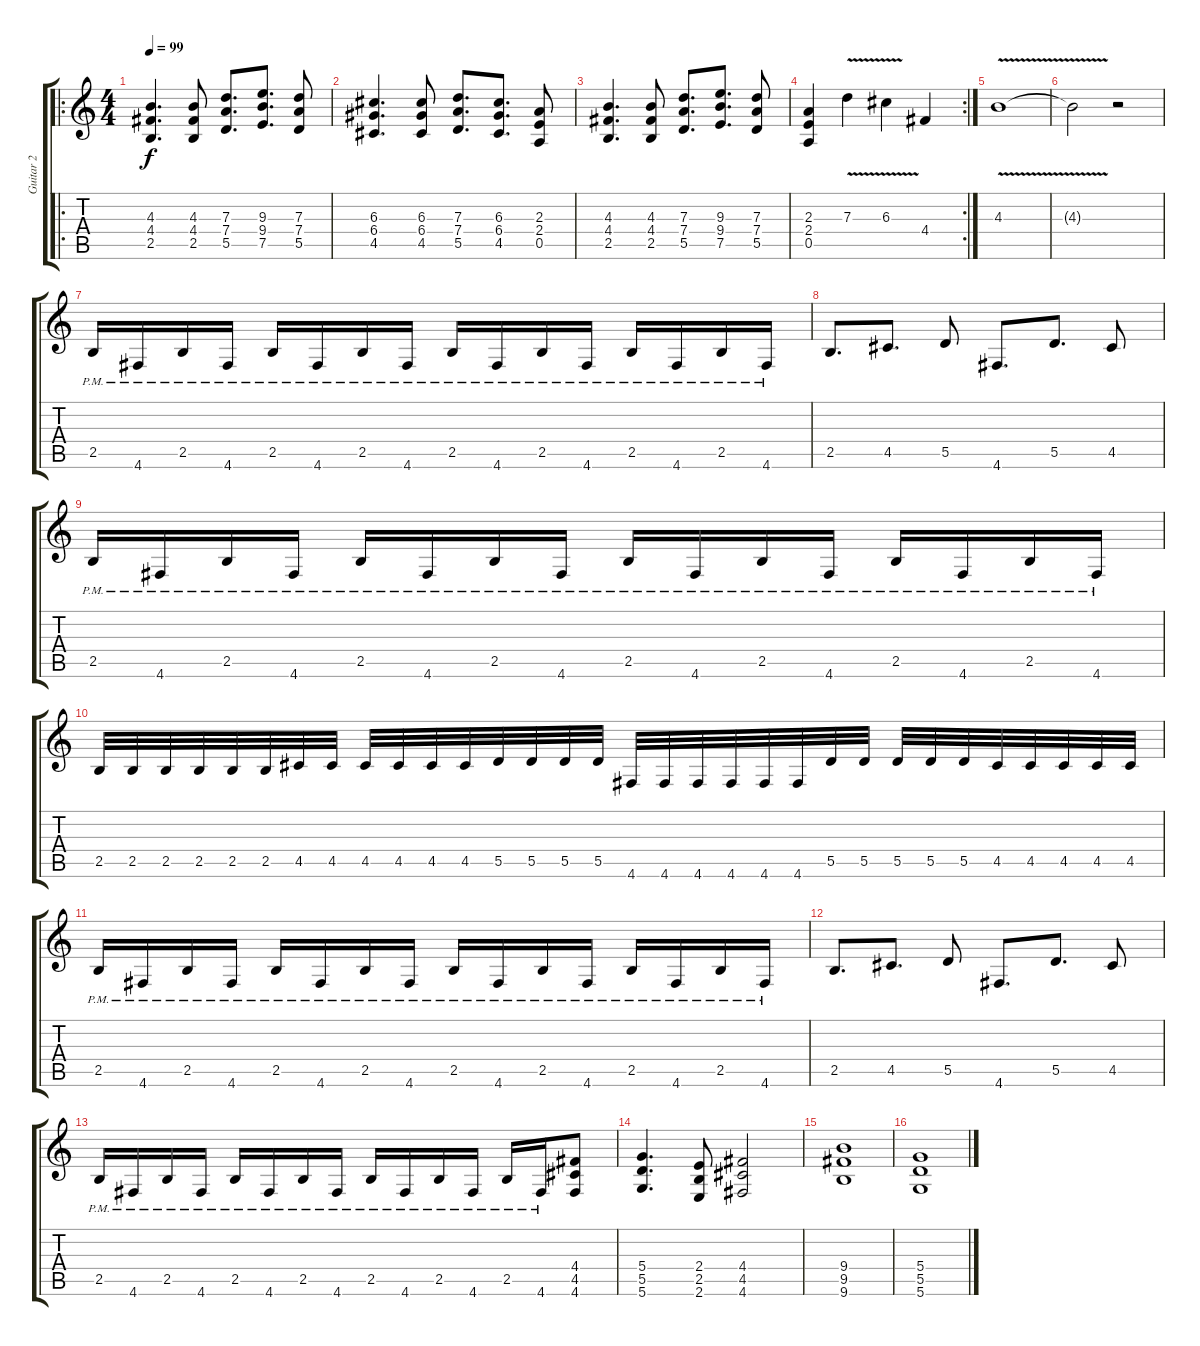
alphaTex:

\track ("Guitar 2" "Guitar 2") {instrument overdrivenguitar}
\staff {score tabs}
\tuning (E4 B3 G3 D3 A2 D2) {hide}
\ro
\ts (4 4)
\tempo 99
\clef g2
\ks c
(4.3 4.4 2.5).4{d dy f} (4.3 4.4 2.5).8 (7.3 7.4 5.5).8{d} (9.3 9.4 7.5).8{d} (7.3 7.4 5.5).8 |
(6.3 6.4 4.5).4{d} (6.3 6.4 4.5).8 (7.3 7.4 5.5).8{d} (6.3 6.4 4.5).8{d} (2.3 2.4 0.5).8 |
(4.3 4.4 2.5).4{d} (4.3 4.4 2.5).8 (7.3 7.4 5.5).8{d} (9.3 9.4 7.5).8{d} (7.3 7.4 5.5).8 |
\rc 2
(2.3 2.4 0.5).4 7.3{v}.4 6.3{v}.4 4.4.4 |
4.3{v}.1 |
4.3{v t}.2 r.2 |
2.5{pm}.16 4.6{pm}.16 2.5{pm}.16 4.6{pm}.16 2.5{pm}.16 4.6{pm}.16 2.5{pm}.16 4.6{pm}.16 2.5{pm}.16 4.6{pm}.16 2.5{pm}.16 4.6{pm}.16 2.5{pm}.16 4.6{pm}.16 2.5{pm}.16 4.6{pm}.16 |
2.5.8{d} 4.5.8{d} 5.5.8 4.6.8{d} 5.5.8{d} 4.5.8 |
2.5{pm}.16 4.6{pm}.16 2.5{pm}.16 4.6{pm}.16 2.5{pm}.16 4.6{pm}.16 2.5{pm}.16 4.6{pm}.16 2.5{pm}.16 4.6{pm}.16 2.5{pm}.16 4.6{pm}.16 2.5{pm}.16 4.6{pm}.16 2.5{pm}.16 4.6{pm}.16 |
2.5.32 2.5.32 2.5.32 2.5.32 2.5.32 2.5.32 4.5.32 4.5.32 4.5.32 4.5.32 4.5.32 4.5.32 5.5.32 5.5.32 5.5.32 5.5.32 4.6.32 4.6.32 4.6.32 4.6.32 4.6.32 4.6.32 5.5.32 5.5.32 5.5.32 5.5.32 5.5.32 4.5.32 4.5.32 4.5.32 4.5.32 4.5.32 |
2.5{pm}.16 4.6{pm}.16 2.5{pm}.16 4.6{pm}.16 2.5{pm}.16 4.6{pm}.16 2.5{pm}.16 4.6{pm}.16 2.5{pm}.16 4.6{pm}.16 2.5{pm}.16 4.6{pm}.16 2.5{pm}.16 4.6{pm}.16 2.5{pm}.16 4.6{pm}.16 |
2.5.8{d} 4.5.8{d} 5.5.8 4.6.8{d} 5.5.8{d} 4.5.8 |
2.5{pm}.16 4.6{pm}.16 2.5{pm}.16 4.6{pm}.16 2.5{pm}.16 4.6{pm}.16 2.5{pm}.16 4.6{pm}.16 2.5{pm}.16 4.6{pm}.16 2.5{pm}.16 4.6{pm}.16 2.5{pm}.16 4.6{pm}.16 (4.4 4.5 4.6).8 |
(5.4 5.5 5.6).4{d} (2.4 2.5 2.6).8 (4.4 4.5 4.6).2 |
(9.4 9.5 9.6).1 |
(5.4 5.5 5.6).1
